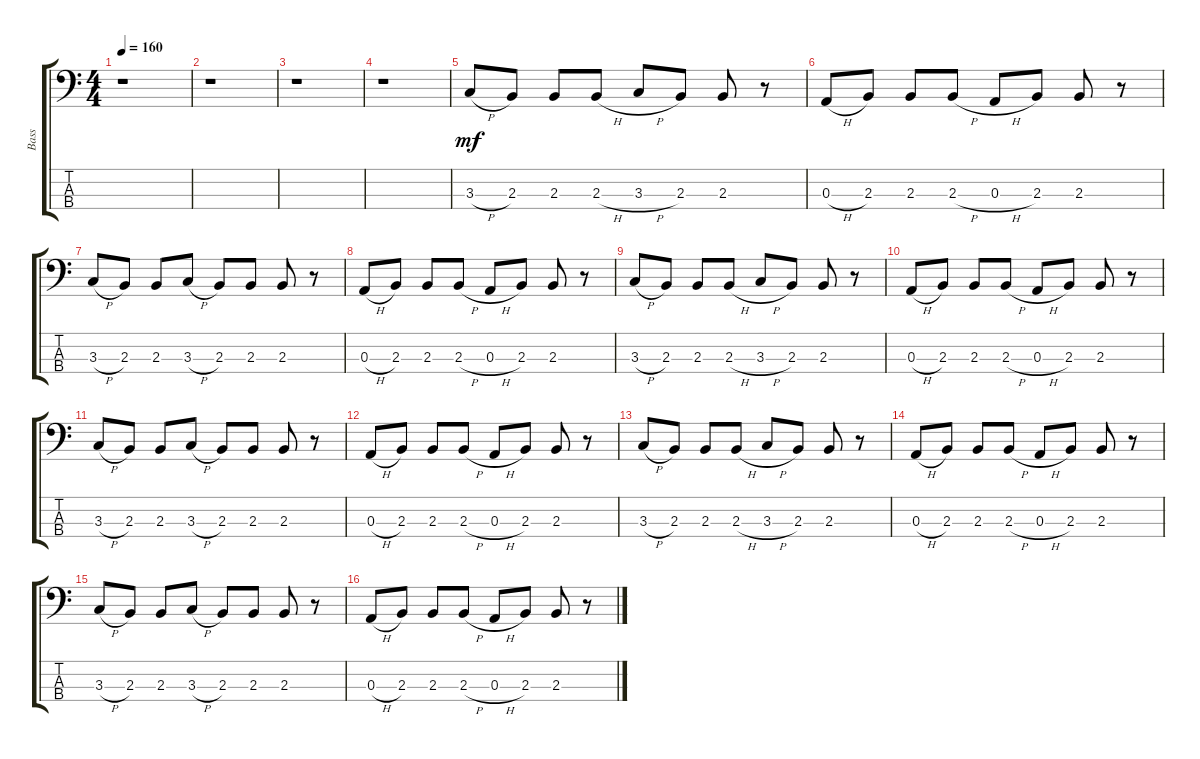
\track ("Bass" "Bass") {instrument electricbassfinger}
\staff {score tabs}
\tuning (G2 D2 A1 D1) {hide}
\ts (4 4)
\tempo 160
\clef f4
\ks c
r.1{dy mf instrument electricbassfinger} |
r.1 |
r.1 |
r.1 |
3.3{h}.8 2.3.8 2.3.8 2.3{h}.8 3.3{h}.8 2.3.8 2.3.8 r.8 |
0.3{h}.8 2.3.8 2.3.8 2.3{h}.8 0.3{h}.8 2.3.8 2.3.8 r.8 |
3.3{h}.8 2.3.8 2.3.8 3.3{h}.8 2.3.8 2.3.8 2.3.8 r.8 |
0.3{h}.8 2.3.8 2.3.8 2.3{h}.8 0.3{h}.8 2.3.8 2.3.8 r.8 |
3.3{h}.8 2.3.8 2.3.8 2.3{h}.8 3.3{h}.8 2.3.8 2.3.8 r.8 |
0.3{h}.8 2.3.8 2.3.8 2.3{h}.8 0.3{h}.8 2.3.8 2.3.8 r.8 |
3.3{h}.8 2.3.8 2.3.8 3.3{h}.8 2.3.8 2.3.8 2.3.8 r.8 |
0.3{h}.8 2.3.8 2.3.8 2.3{h}.8 0.3{h}.8 2.3.8 2.3.8 r.8 |
3.3{h}.8 2.3.8 2.3.8 2.3{h}.8 3.3{h}.8 2.3.8 2.3.8 r.8 |
0.3{h}.8 2.3.8 2.3.8 2.3{h}.8 0.3{h}.8 2.3.8 2.3.8 r.8 |
3.3{h}.8 2.3.8 2.3.8 3.3{h}.8 2.3.8 2.3.8 2.3.8 r.8 |
0.3{h}.8 2.3.8 2.3.8 2.3{h}.8 0.3{h}.8 2.3.8 2.3.8 r.8
